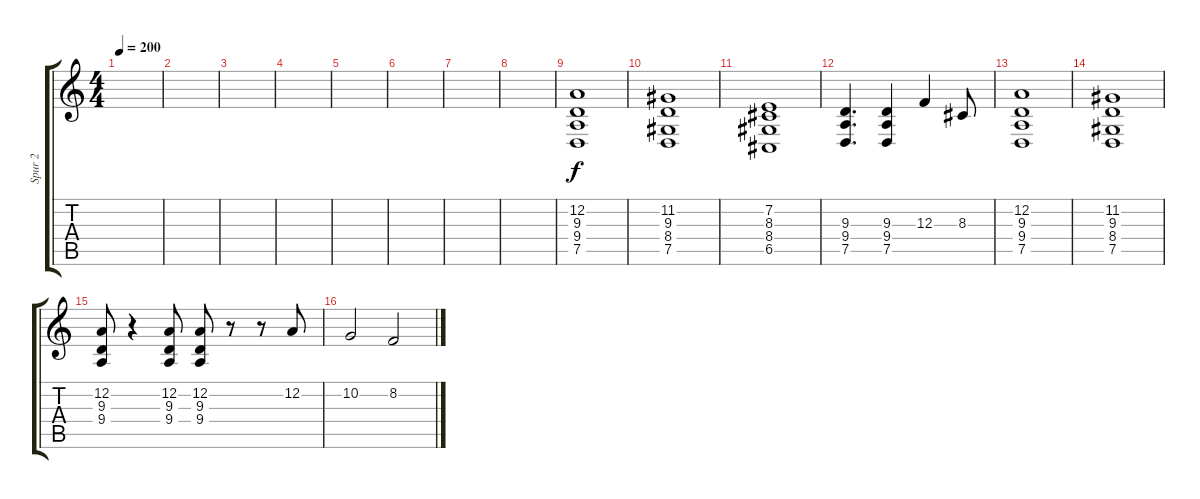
\track ("Spur 2" "Spur 2") {instrument stringensemble1}
\staff {score tabs}
\tuning (D4 A3 F3 C3 G2 D2) {hide}
\ts (4 4)
\tempo 200
\clef g2
\ks c
|
|
|
|
|
|
|
|
(12.2 9.3 9.4 7.5).1 |
(11.2 9.3 8.4 7.5).1 |
(7.2 8.3 8.4 6.5).1 |
(9.3 9.4 7.5).4{d} (9.3 9.4 7.5).4 12.3.4 8.3.8 |
(12.2 9.3 9.4 7.5).1 |
(11.2 9.3 8.4 7.5).1 |
(12.2 9.3 9.4).8 r.4 (12.2 9.3 9.4).8 (12.2 9.3 9.4).8 r.8 r.8 12.2.8 |
10.2.2 8.2.2
